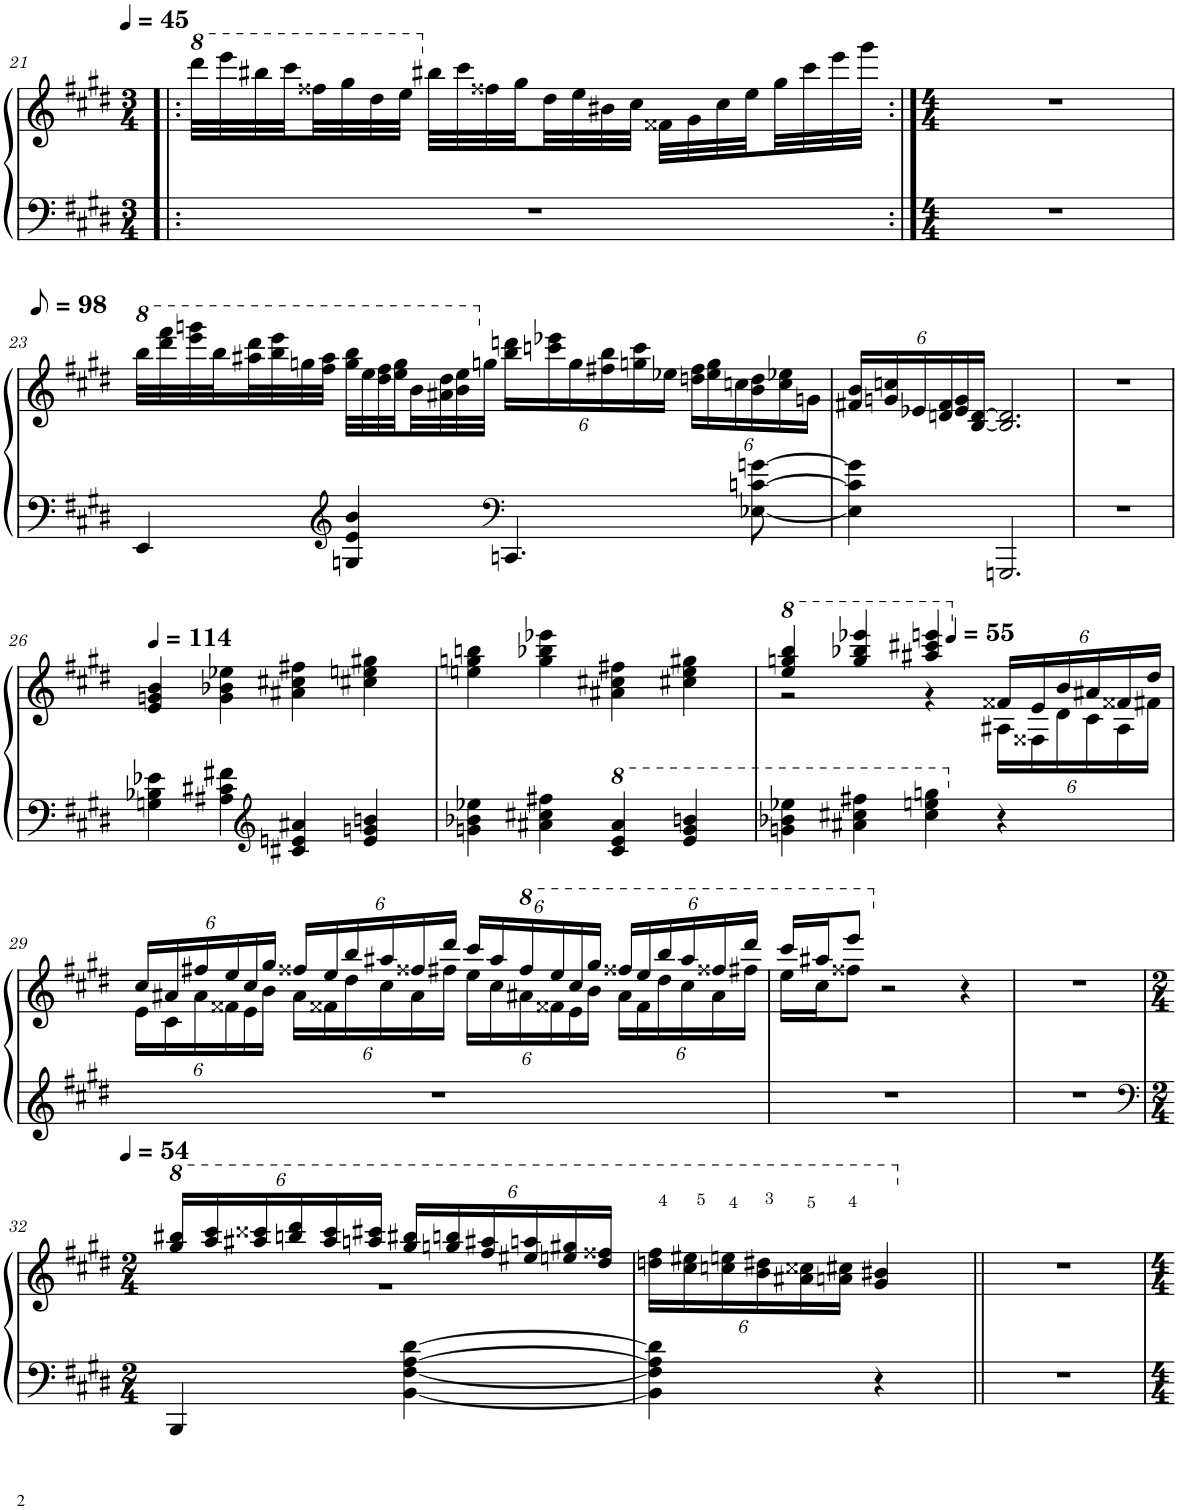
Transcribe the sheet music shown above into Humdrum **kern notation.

**kern	**kern
*part1	*part1
*staff2	*staff1
*I"Piano	*
*I'Pno.	*
!!LO:PB:g=z
*clefF4	*clefG2
*k[f#c#g#d#]	*k[f#c#g#d#]
*M3/4	*M3/4
*MM45	*MM45
*	*8va
=21!|:	=21!|:
2.r	32dddd#\LLL
.	32eeee\
.	32bbb#X\
.	32cccc#\
.	32fff##X\
.	32ggg#\
.	32ddd#\
.	32eee\JJJ
*	*X8va
.	32bb#X\LLL
.	32ccc#\
.	32ff##X\
.	32gg#\
.	32dd#\
.	32ee\
.	32b#X\
.	32cc#\JJJ
.	32f##X\LLL
.	32g#\
.	32cc#\
.	32ee\
.	32gg#\
.	32ccc#\
.	32eee\
.	32ggg#\JJJ
=22:|!	=22:|!
*M4/4	*M4/4
1r	1r
!!LO:LB:g=z
=23	=23
*	*8va
*	*MM49
4EE/	32bbb\LLL
.	32dddd#\ 32ffff#\
.	32eeee\ 32ggggn\
.	32bbb\J
.	32aaa#X\ 32dddd#\L
.	32bbb\ 32eeee\
.	32gggn\
.	32fff#\ 32aaa#\JJJ
*clefG2	*
4Gn/ 4e/ 4b/	32ggg\ 32bbb\LLL
.	32eee\
.	32ddd#\ 32fff#\
.	32eee\ 32ggg\
.	32bb\
.	32aa#X\ 32ddd#\
.	32bb\ 32eee\
*	*X8va
.	32ggn\JJJ
*clefF4	*
*	*Xbrackettup
4.CCn/	24bb\ 24dddn\LL
.	24cccn\ 24eee-X\
.	24gg\
.	24ff#X\ 24bb\
.	24ggn\ 24ccc\
.	24ee-X\JJ
.	24ddn\ 24ff#\LL
.	24ee-\ 24gg\
.	24ccn\
[8E-X\ [8cn\ [8gn\	24b\ 24dd\
.	24cc\ 24ee-X\
.	24gn\JJ
=24	=24
4E-\] 4c\] 4g\]	24f#X/ 24b/LL
.	24gn/ 24ccn/
.	24e-X/
.	24dn/ 24f#/
.	24e-/ 24g/
.	[24B/ [24d/JJ
2.GGGn/	2.B/] 2.d/]
=25	=25
1r	1r
!!LO:LB:g=z
=26	=26
*	*MM114
4Gn\ 4B-X\ 4e-X\	4e/ 4gn/ 4b/
4A#X\ 4c#X\ 4f#X\	4g\ 4b-X\ 4ee-X\
*clefG2	*
4c#X/ 4en/ 4a#X/	4a#X\ 4cc#X\ 4ff#X\
4e/ 4gn/ 4bn/	4cc#X\ 4een\ 4gg#X\
=27	=27
4gn\ 4b-X\ 4ee-X\	4een\ 4ggn\ 4bbn\
4a#X\ 4cc#X\ 4ff#X\	4gg\ 4bb-X\ 4eee-X\
*8va	*
4cc#/ 4ee/ 4aa#/	4a#X\ 4cc#X\ 4ff#X\
4ee/ 4gg/ 4bbn/	4cc#X\ 4ee\ 4gg#X\
=28	=28
*	*8va
*	*^
4ggn\ 4bb-X\ 4eee-X\	4eee/ 4gggn/ 4bbb/	2r
4aa#X\ 4ccc#X\ 4fff#X\	4ggg/ 4bbb-X/ 4eeee-X/	.
4ccc#\ 4eeen\ 4gggn\	4aaa#X/ 4cccc#X/ 4eeeen/	4r
*X8va	*	*
*	*X8va	*
*	*MM55	*
4r	24f##X/LL	24A#X\LL
.	24e/	24F##X\
.	24b/	24d#\
.	24a#X/	24c#\
.	24f##X/	24A#\
.	24dd#/JJ	24f#X\JJ
!!LO:LB:g=z	!!
=29	=29	=29
1r	24cc#/LL	24e\LL
.	24a#X/	24c#\
.	24ff#X/	24a#\
.	24ee/	24f##X\
.	24cc#/	24e\
.	24gg#/JJ	24b\JJ
.	24ff##X/LL	24a#\LL
.	24ee/	24f##X\
.	24bb/	24dd#\
.	24aa#X/	24cc#\
.	24ff##X/	24a#\
.	24ddd#/JJ	24ff#X\JJ
.	24ccc#/LL	24ee\LL
.	24aa#/	24cc#\
*	*8va	*
.	24fff#/	24aa#X\
.	24eee/	24ff##X\
.	24ccc#/	24ee\
.	24ggg#/JJ	24bb\JJ
.	24fff##X/LL	24aa#\LL
.	24eee/	24ff##\
.	24bbb/	24ddd#\
.	24aaa#/	24ccc#\
.	24fff##X/	24aa#\
.	24dddd#/JJ	24fff#X\JJ
=30	=30	=30
1r	16cccc#/LL	16eee\LL
.	16aaa#X/J	16ccc#\J
.	8eeee/J	8fff##X\J
*	*X8va	*
.	2r	2.ryy
.	4r	.
*	*v	*v
=31	=31
1r	1r
!!LO:LB:g=z
=32	=32
*clefF4	*
*M2/4	*M2/4
*	*8va
*	*MM54
*	*^
4BBB/	24ggg#/ 24bbb#X/LL	2r
.	24aaa/ 24cccc#/	.
.	24aaa#X/ 24cccc##X/	.
.	24bbbn/ 24dddd#/	.
.	24aaa#/ 24cccc##/	.
.	24aaan/ 24cccc#X/JJ	.
[4BB\ [4F#\ [4A\ [4d#\	24ggg#/ 24bbb#X/LL	.
.	24gggn/ 24bbbn/	.
.	24fff#/ 24aaa#X/	.
.	24eee#X/ 24aaan/	.
.	24eeen/ 24ggg#X/	.
.	24ddd#/ 24fff##X/JJ	.
*	*v	*v
=33	=33
4BB\] 4F#\] 4A\] 4d#\]	24dddn\ 24fff#\LL
.	24ccc#\ 24eee#X\
.	24cccn\ 24eeen\
.	24bb\ 24ddd#X\
.	24aa#X\ 24ccc##X\
.	24aan\ 24ccc#X\JJ
4r	4gg#/ 4bb#X/
=34||	=34||
*	*X8va
2r	2r
=	=
*-	*-
